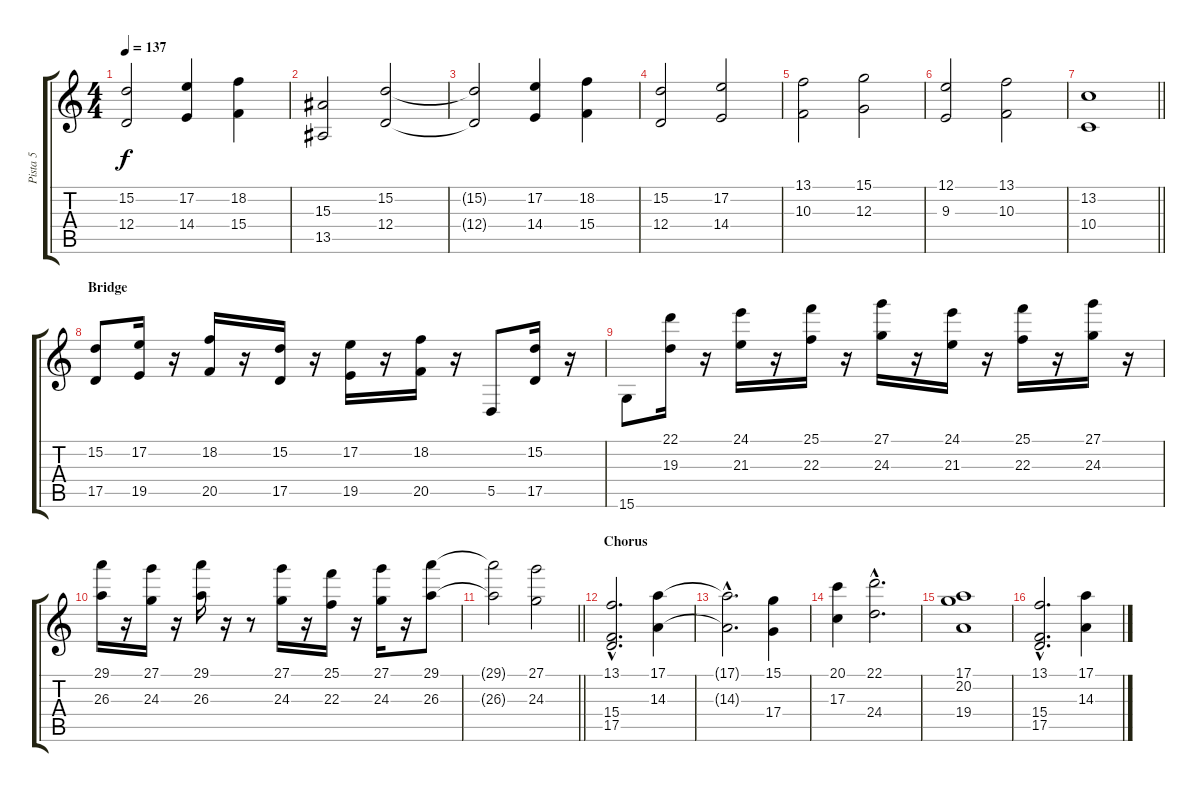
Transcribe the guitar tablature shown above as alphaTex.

\track ("Pista 5" "Pista 5") {instrument stringensemble1}
\staff {score tabs}
\tuning (E4 B3 G3 D3 A2 E2) {hide}
\ts (4 4)
\tempo 137
\clef g2
\ks c
(15.2{t} 12.4{t}).2{dy f} (17.2 14.4).4 (18.2 15.4).4 |
(15.3 13.5).2 (15.2 12.4).2 |
(15.2{t} 12.4{t}).2 (17.2 14.4).4 (18.2 15.4).4 |
(15.2 12.4).2 (17.2 14.4).2 |
(13.1 10.3).2 (15.1 12.3).2 |
(12.1 9.3).2 (13.1 10.3).2 |
\barLineRight lightlight
(13.2 10.4).1 |
\section ("" "Bridge")
(15.2 17.5).8 (17.2 19.5).16 r.16 (18.2 20.5).16 r.16 (15.2 17.5).16 r.16 (17.2 19.5).16 r.16 (18.2 20.5).16 r.16 5.5.8 (15.2 17.5).16 r.16 |
15.6.8 (22.1 19.3).16 r.16 (24.1 21.3).16 r.16 (25.1 22.3).16 r.16 (27.1 24.3).16 r.16 (24.1 21.3).16 r.16 (25.1 22.3).16 r.16 (27.1 24.3).16 r.16 |
(29.1 26.3).16 r.16 (27.1 24.3).16 r.16 (29.1 26.3).16 r.16 r.8 (27.1 24.3).16 r.16 (25.1 22.3).16 r.16 (27.1 24.3).16 r.16 (29.1 26.3).8 |
\barLineRight lightlight
(29.1{t} 26.3{t}).2 (27.1 24.3).2 |
\section ("" "Chorus")
(13.1{hac} 15.4{hac} 17.5{hac}).2{d volume 10} (17.1 14.3).4 |
(17.1{hac t} 14.3{hac t}).2{d} (15.1 17.4).4 |
(20.1 17.3).4 (22.1{hac} 24.4{hac}).2{d} |
(17.1 20.2 19.4).1 |
(13.1{hac} 15.4{hac} 17.5{hac}).2{d} (17.1 14.3).4
